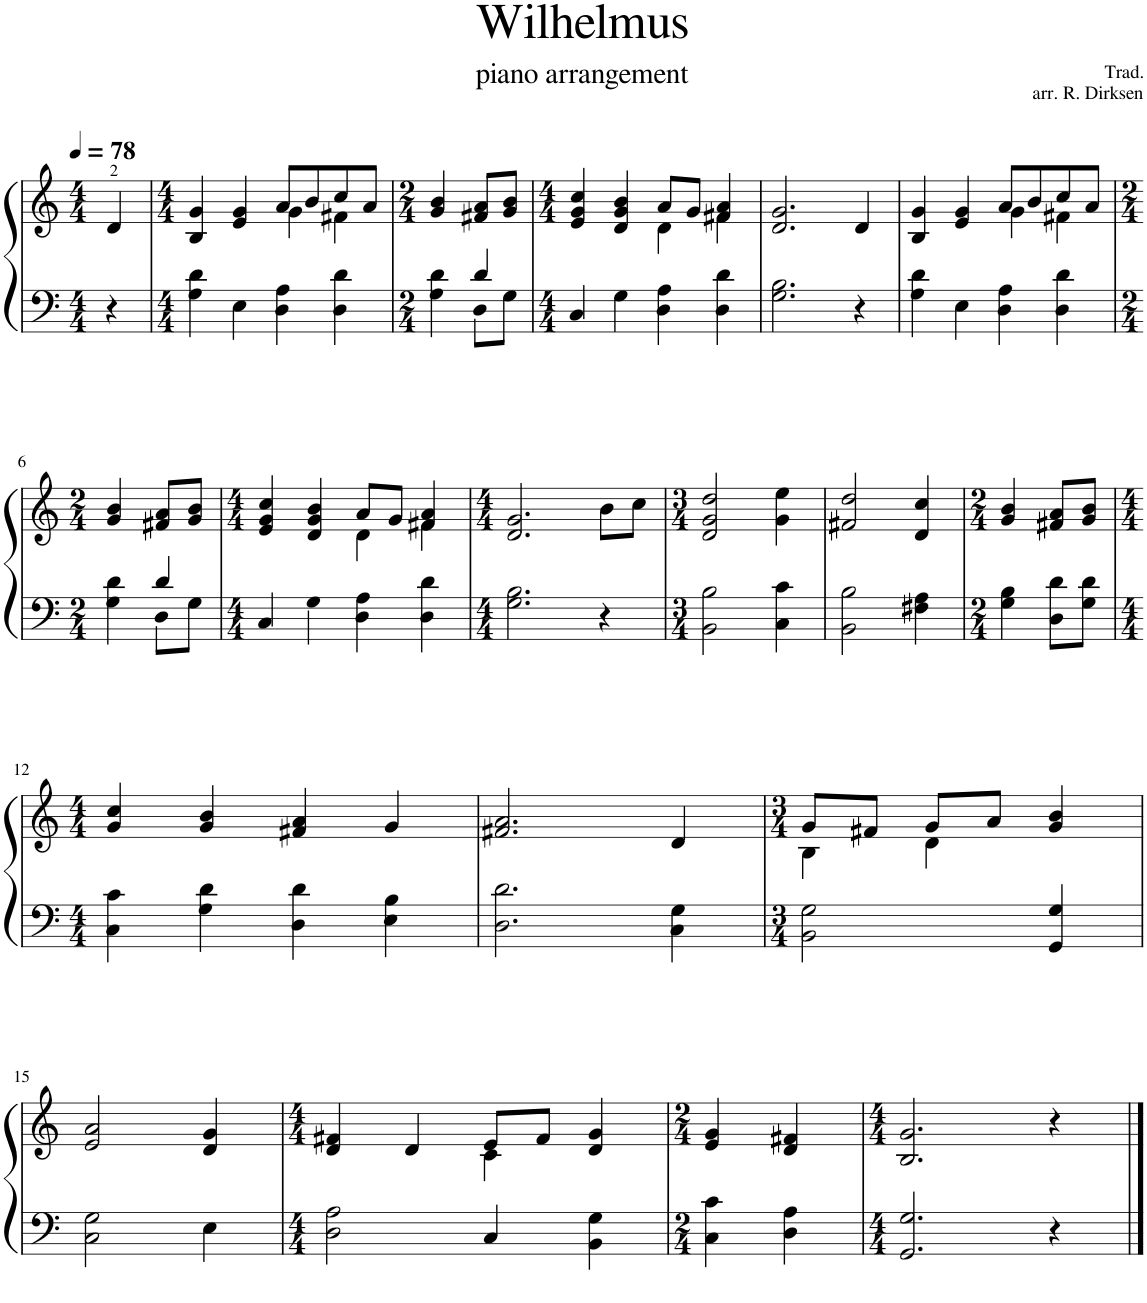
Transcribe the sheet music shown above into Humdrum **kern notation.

**kern	**kern
*part1	*part1
*staff2	*staff1
*I"Piano	*
*I'Pno.	*
*clefF4	*clefG2
*k[]	*k[]
*M4/4	*M4/4
*MM78	*MM78
=	=
4r	4d/
=1	=1
*M4/4	*M4/4
*	*^
4F\ 4d\	4B/ 4g/	2ryy
4E\	4e/ 4g/	.
4C\ 4A\	8a/L	4g\
.	8b/	.
4C\ 4d\	8cc/	4f#X\
.	8a/J	.
*	*v	*v
=2	=2
*M2/4	*M2/4
*^	*
4F\ 4d\	4ryy	4g/ 4b/
4d/	8C\L	8f#X/ 8a/L
.	8G\J	8g/ 8b/J
*v	*v	*
=3	=3
*M4/4	*M4/4
*	*^
4BB/	4e/ 4g/ 4cc/	2ryy
4G\	4d/ 4g/ 4b/	.
4C\ 4A\	8a/L	4d\
.	8g/J	.
4C\ 4d\	4f#X/ 4a/	4f#\
*	*v	*v
=4	=4
2.G\ 2.B\	2.d/ 2.g/
4r	4d/
=5	=5
*	*^
4F\ 4d\	4B/ 4g/	2ryy
4E\	4e/ 4g/	.
4C\ 4A\	8a/L	4g\
.	8b/	.
4C\ 4d\	8cc/	4f#X\
.	8a/J	.
*	*v	*v
!!LO:LB:g=z
=6	=6
*M2/4	*M2/4
*^	*
4F\ 4d\	4ryy	4g/ 4b/
4d/	8C\L	8f#X/ 8a/L
.	8G\J	8g/ 8b/J
*v	*v	*
=7	=7
*M4/4	*M4/4
*	*^
4BB/	4e/ 4g/ 4cc/	2ryy
4F\	4d/ 4g/ 4b/	.
4C\ 4A\	8a/L	4d\
.	8g/J	.
4C\ 4d\	4f#X/ 4a/	4f#\
*	*v	*v
=8	=8
*M4/4	*M4/4
2.G\ 2.B\	2.d/ 2.g/
4r	8b\L
.	8cc\J
=9	=9
*M3/4	*M3/4
2BB\ 2B\	2d/ 2g/ 2dd/
4C\ 4c\	4g\ 4ee\
=10	=10
2BB\ 2B\	2f#X/ 2dd/
4F#X\ 4A\	4d/ 4cc/
=11	=11
*M2/4	*M2/4
4G\ 4B\	4g/ 4b/
8D\ 8d\L	8f#X/ 8a/L
8G\ 8d\J	8g/ 8b/J
!!LO:LB:g=z
=12	=12
*M4/4	*M4/4
4BB\ 4c\	4g/ 4cc/
4F\ 4d\	4g/ 4b/
4C\ 4d\	4f#X/ 4a/
4D\ 4B\	4g/
=13	=13
2.D\ 2.d\	2.f#X/ 2.a/
4BB\ 4G\	4d/
=14	=14
*M3/4	*M3/4
*	*^
2BB\ 2G\	8g/L	4B\
.	8f#X/J	.
.	8g/L	4d\
.	8a/J	.
4GG/ 4G/	4g/ 4b/	4ryy
*	*v	*v
!!LO:LB:g=z
=15	=15
2C\ 2G\	2e/ 2a/
4E\	4d/ 4g/
=16	=16
*M4/4	*M4/4
*	*^
2D\ 2A\	4d/ 4f#X/	2ryy
.	4d/	.
4C/	8e/L	4c\
.	8f#/J	.
4BB\ 4G\	4d/ 4g/	4ryy
*	*v	*v
=17	=17
*M2/4	*M2/4
4C\ 4c\	4e/ 4g/
4D\ 4A\	4d/ 4f#X/
=18	=18
*M4/4	*M4/4
2.GG/ 2.G/	2.B/ 2.g/
4r	4r
==	==
*-	*-
